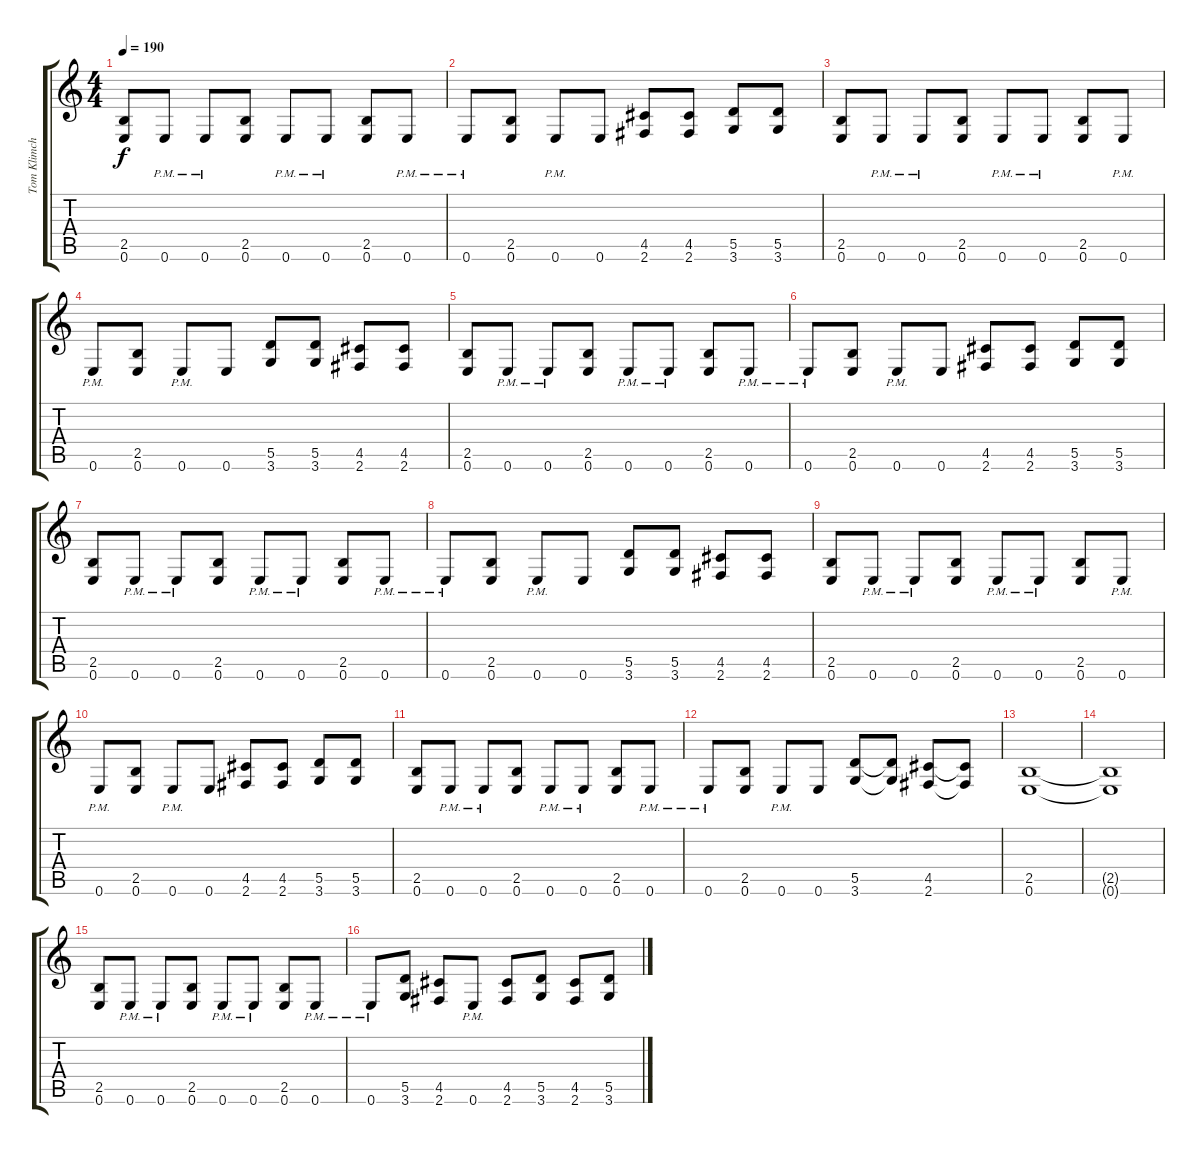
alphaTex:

\track ("Tom Klimchuck" "Tom Klimch") {instrument distortionguitar}
\staff {score tabs}
\tuning (E4 B3 G3 D3 A2 E2) {hide}
\ts (4 4)
\tempo 190
\clef g2
\ks c
(2.5 0.6).8{dy f} 0.6{pm}.8 0.6{pm}.8 (2.5 0.6).8 0.6{pm}.8 0.6{pm}.8 (2.5 0.6).8 0.6{pm}.8 |
0.6{pm}.8 (2.5 0.6).8 0.6{pm}.8 0.6.8 (4.5 2.6).8 (4.5 2.6).8 (5.5 3.6).8 (5.5 3.6).8 |
(2.5 0.6).8 0.6{pm}.8 0.6{pm}.8 (2.5 0.6).8 0.6{pm}.8 0.6{pm}.8 (2.5 0.6).8 0.6{pm}.8 |
0.6{pm}.8 (2.5 0.6).8 0.6{pm}.8 0.6.8 (5.5 3.6).8 (5.5 3.6).8 (4.5 2.6).8 (4.5 2.6).8 |
(2.5 0.6).8 0.6{pm}.8 0.6{pm}.8 (2.5 0.6).8 0.6{pm}.8 0.6{pm}.8 (2.5 0.6).8 0.6{pm}.8 |
0.6{pm}.8 (2.5 0.6).8 0.6{pm}.8 0.6.8 (4.5 2.6).8 (4.5 2.6).8 (5.5 3.6).8 (5.5 3.6).8 |
(2.5 0.6).8 0.6{pm}.8 0.6{pm}.8 (2.5 0.6).8 0.6{pm}.8 0.6{pm}.8 (2.5 0.6).8 0.6{pm}.8 |
0.6{pm}.8 (2.5 0.6).8 0.6{pm}.8 0.6.8 (5.5 3.6).8 (5.5 3.6).8 (4.5 2.6).8 (4.5 2.6).8 |
(2.5 0.6).8 0.6{pm}.8 0.6{pm}.8 (2.5 0.6).8 0.6{pm}.8 0.6{pm}.8 (2.5 0.6).8 0.6{pm}.8 |
0.6{pm}.8 (2.5 0.6).8 0.6{pm}.8 0.6.8 (4.5 2.6).8 (4.5 2.6).8 (5.5 3.6).8 (5.5 3.6).8 |
(2.5 0.6).8 0.6{pm}.8 0.6{pm}.8 (2.5 0.6).8 0.6{pm}.8 0.6{pm}.8 (2.5 0.6).8 0.6{pm}.8 |
0.6{pm}.8 (2.5 0.6).8 0.6{pm}.8 0.6.8 (5.5 3.6).8 (5.5{t} 3.6{t}).8 (4.5 2.6).8 (4.5{t} 2.6{t}).8 |
(2.5 0.6).1 |
(2.5{t} 0.6{t}).1 |
(2.5 0.6).8 0.6{pm}.8 0.6{pm}.8 (2.5 0.6).8 0.6{pm}.8 0.6{pm}.8 (2.5 0.6).8 0.6{pm}.8 |
0.6{pm}.8 (5.5 3.6).8 (4.5 2.6).8 0.6{pm}.8 (4.5 2.6).8 (5.5 3.6).8 (4.5 2.6).8 (5.5 3.6).8
